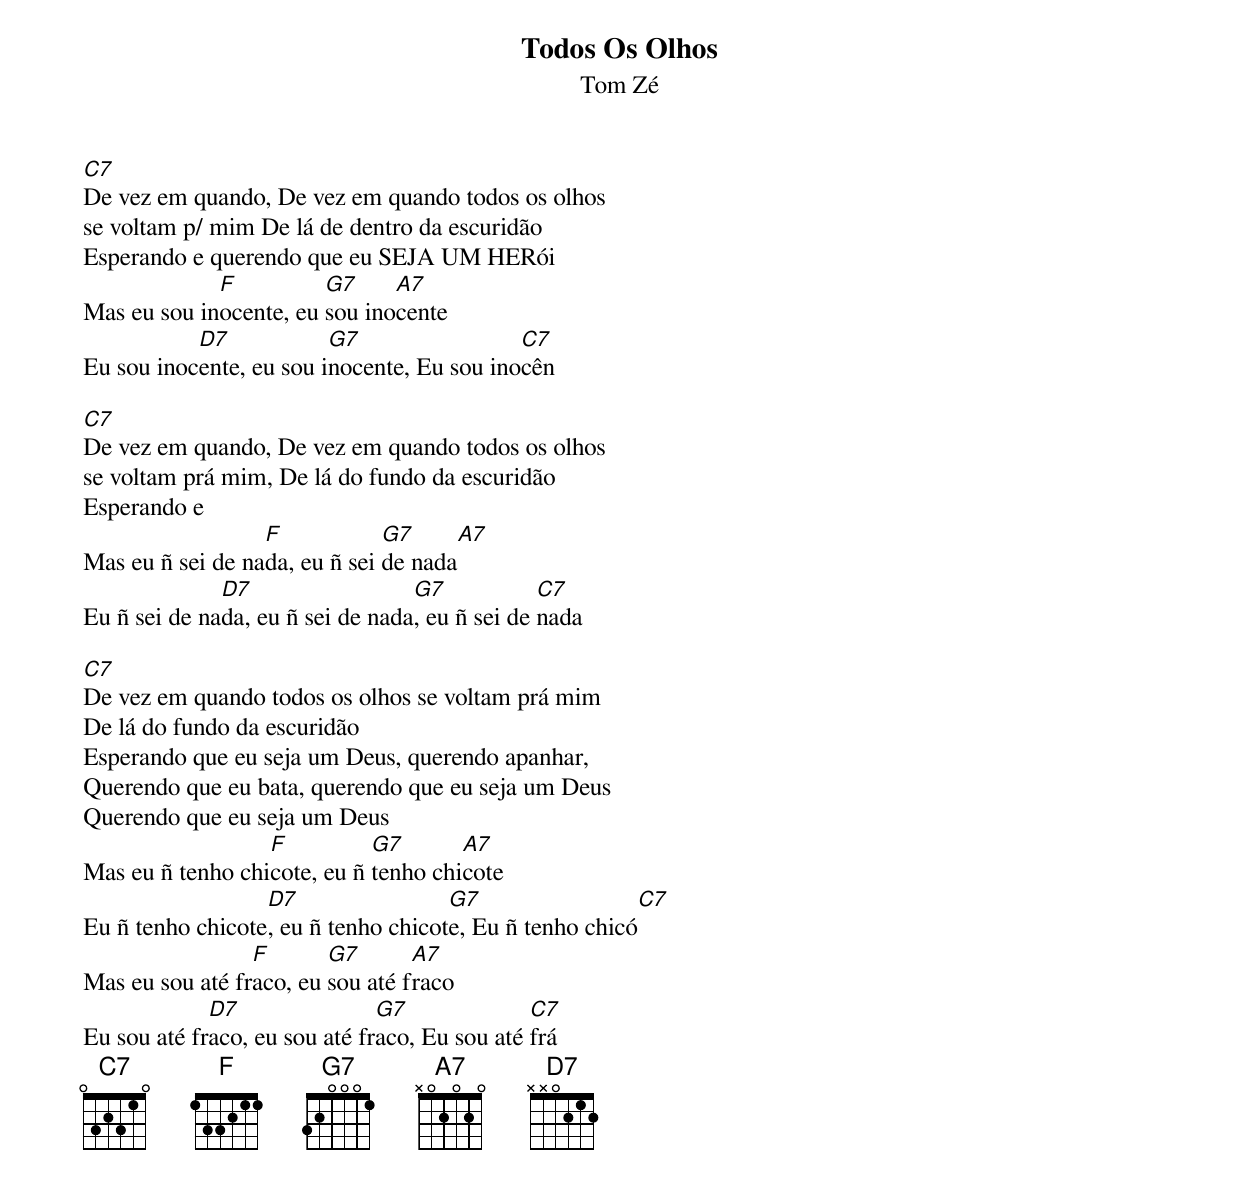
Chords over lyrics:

Todos Os Olhos
Tom Zé

C7
De vez em quando, De vez em quando todos os olhos
se voltam p/ mim De lá de dentro da escuridão
Esperando e querendo que eu SEJA UM HERói
             F          G7     A7
Mas eu sou inocente, eu sou inocente
           D7            G7                 C7
Eu sou inocente, eu sou inocente, Eu sou inocên

C7
De vez em quando, De vez em quando todos os olhos
se voltam prá mim, De lá do fundo da escuridão
Esperando e <querendo QUE EU SAIBA>
                  F            G7      A7
Mas eu ñ sei de nada, eu ñ sei de nada
              D7                  G7            C7
Eu ñ sei de nada, eu ñ sei de nada, eu ñ sei de nada

C7
De vez em quando todos os olhos se voltam prá mim
De lá do fundo da escuridão
Esperando que eu seja um Deus, querendo apanhar,
Querendo que eu bata, querendo que eu seja um Deus
Querendo que eu seja um Deus
                  F          G7       A7
Mas eu ñ tenho chicote, eu ñ tenho chicote
                  D7                 G7                 C7
Eu ñ tenho chicote, eu ñ tenho chicote, Eu ñ tenho chicó
                 F       G7       A7
Mas eu sou até fraco, eu sou até fraco
             D7                G7              C7
Eu sou até fraco, eu sou até fraco, Eu sou até frá
